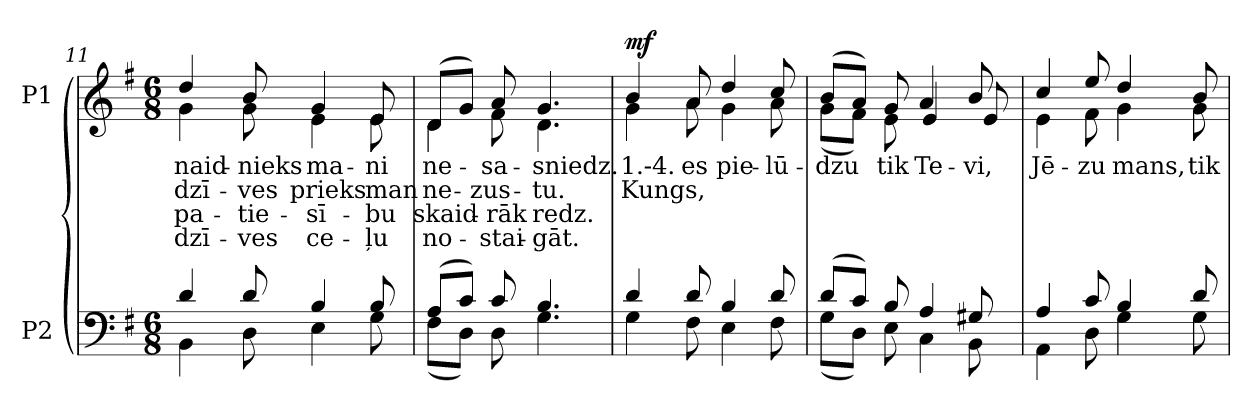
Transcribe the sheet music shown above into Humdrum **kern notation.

**kern	**kern	**text	**text	**text	**text	**dynam
*part2	*part1	*part1	*part1	*part1	*part1	*part1
*staff2	*staff1	*staff1	*staff1	*staff1	*staff1	*staff1
*I"P2	*I"P1	*	*	*	*	*
*clefF4	*clefG2	*	*	*	*	*
*k[f#]	*k[f#]	*	*	*	*	*
*G:	*G:	*	*	*	*	*
*M6/8	*M6/8	*	*	*	*	*
=11	=11	=11	=11	=11	=11	=11
*^	*	*	*	*	*	*
!	!	!	!LO:LY:b:color=#000000	!LO:LY:b:color=#000000	!LO:LY:b:color=#000000	!LO:LY:b:color=#000000	!
*	*	*^	*	*	*	*	*
4di/	4BBi\	4ddi/	4gi\	naid-	dzī-	pa-	dzī-	.
!	!	!	!	!LO:LY:b:color=#000000	!LO:LY:b:color=#000000	!LO:LY:b:color=#000000	!LO:LY:b:color=#000000	!
8di/	8Di\	8bi/	8gi\	-nieks	-ves	-tie-	-ves	.
!	!	!	!	!LO:LY:b:color=#000000	!LO:LY:b:color=#000000	!LO:LY:b:color=#000000	!LO:LY:b:color=#000000	!
4Bi/	4Ei\	4gi/	4ei\	ma-	prieks	-sī-	ce-	.
!	!	!	!	!LO:LY:b:color=#000000	!LO:LY:b:color=#000000	!LO:LY:b:color=#000000	!LO:LY:b:color=#000000	!
8Bi/	8Gi\	8ei/	8ei\	-ni	man	-bu	-ļu	.
=12	=12	=12	=12	=12	=12	=12	=12	=12
!	!	!	!	!LO:LY:b:color=#000000	!LO:LY:b:color=#000000	!LO:LY:b:color=#000000	!LO:LY:b:color=#000000	!
(8Ai/L	(8F#i\L	(8di/L	4di\	ne-	ne-	skaid-	no-	.
8ci/J)	8Di\J)	8gi/J)	.	.	.	.	.	.
!	!	!	!	!LO:LY:b:color=#000000	!LO:LY:b:color=#000000	!LO:LY:b:color=#000000	!LO:LY:b:color=#000000	!
8ci/	8Di\	8ai/	8f#i\	-sa-	-zus-	-rāk	-stai-	.
!	!	!	!	!LO:LY:b:color=#000000	!LO:LY:b:color=#000000	!LO:LY:b:color=#000000	!LO:LY:b:color=#000000	!
4.Bi/	4.Gi\	4.gi/	4.di\	-sniedz.	-tu.	redz.	-gāt.	.
!!LO:LB:g=z	!!
=13	=13	=13	=13	=13	=13	=13	=13	=13
!	!	!	!	!LO:LY:b:color=#000000	!LO:LY:b:color=#000000	!	!	!
4di/	4Gi\	4bi/	4gi\	1.-4.	Kungs,	.	.	mf
!	!	!	!	!LO:LY:b:color=#000000	!	!	!	!
8di/	8F#i\	8ai/	8ai\	es	.	.	.	.
!	!	!	!	!LO:LY:b:color=#000000	!	!	!	!
4Bi/	4Ei\	4ddi/	4gi\	pie-	.	.	.	.
!	!	!	!	!LO:LY:b:color=#000000	!	!	!	!
8di/	8F#i\	8cci/	8ai\	-lū-	.	.	.	.
=14	=14	=14	=14	=14	=14	=14	=14	=14
!	!	!	!	!LO:LY:b:color=#000000	!	!	!	!
(8di/L	(8Gi\L	(8bi/L	(8gi\L	-dzu	.	.	.	.
8ci/J)	8Di\J)	8ai/J)	8f#i\J)	.	.	.	.	.
!	!	!	!	!LO:LY:b:color=#000000	!	!	!	!
8Bi/	8Ei\	8gi/	8ei\	tik	.	.	.	.
!	!	!	!	!LO:LY:b:color=#000000	!	!	!	!
4Ai/	4Ci\	4ai/	4ei/	Te-	.	.	.	.
!	!	!	!	!LO:LY:b:color=#000000	!	!	!	!
8G#Xi/	8BBi\	8bi/	8ei/	-vi,	.	.	.	.
=15	=15	=15	=15	=15	=15	=15	=15	=15
!	!	!	!	!LO:LY:b:color=#000000	!	!	!	!
4Ai/	4AAi\	4cci/	4ei\	Jē-	.	.	.	.
!	!	!	!	!LO:LY:b:color=#000000	!	!	!	!
8ci/	8Di\	8eei/	8f#i\	-zu	.	.	.	.
!	!	!	!	!LO:LY:b:color=#000000	!	!	!	!
4Bi/	4Gi\	4ddi/	4gi\	mans,	.	.	.	.
!	!	!	!	!LO:LY:b:color=#000000	!	!	!	!
8di/	8Gi\	8bi/	8gi\	tik	.	.	.	.
*v	*v	*	*	*	*	*	*	*
*	*v	*v	*	*	*	*	*
=	=	=	=	=	=	=
*-	*-	*-	*-	*-	*-	*-
